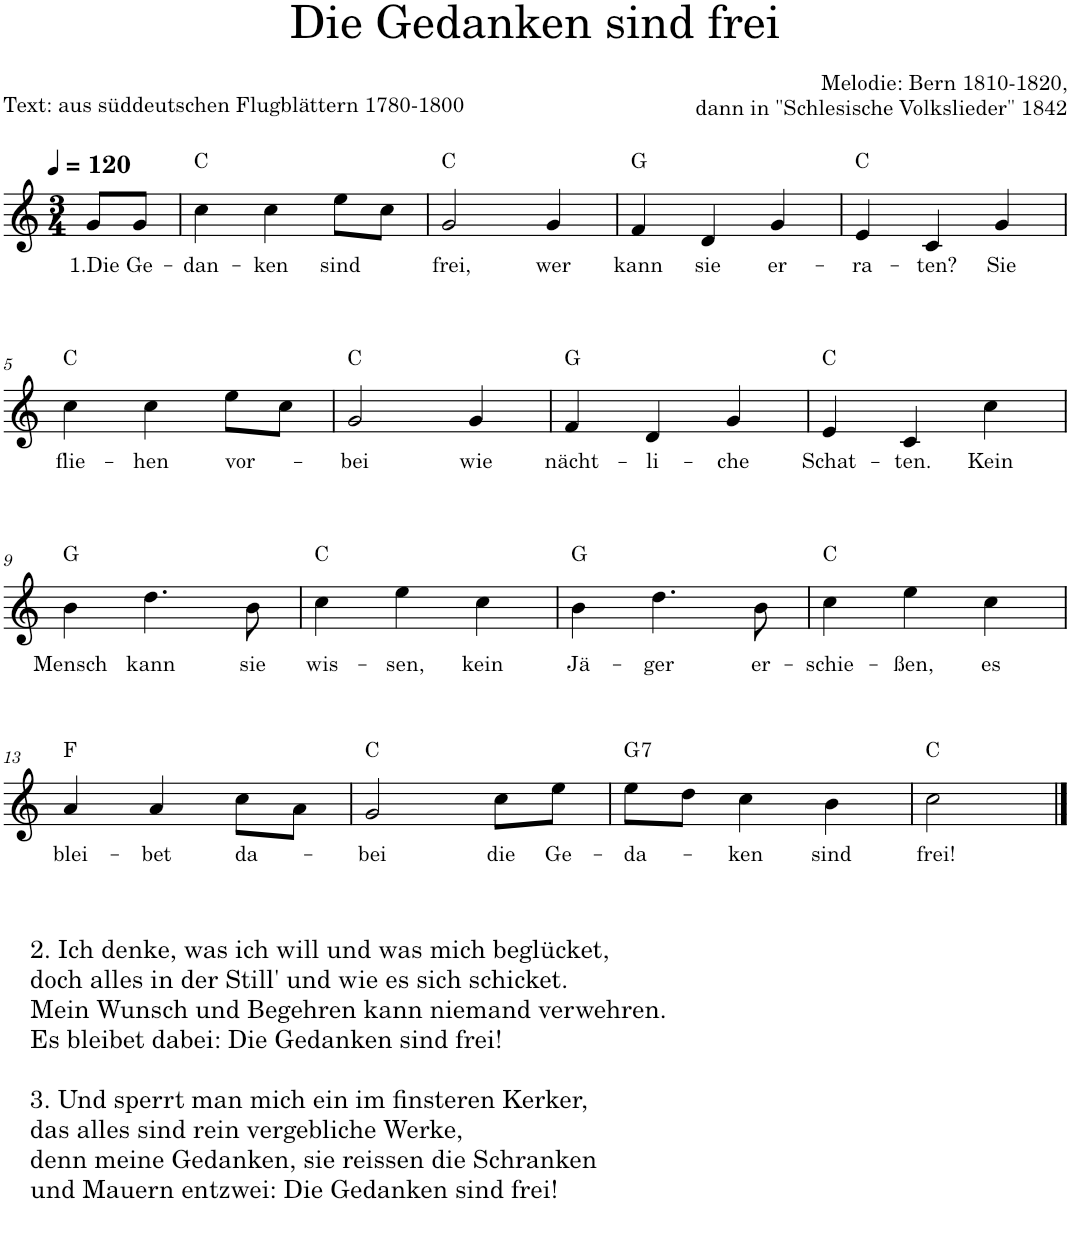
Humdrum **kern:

**kern	**text	**harte
*part1	*part1	*part1
*staff1	*staff1	*
*I"Klavier	*	*
*I'Klav.	*	*
*clefG2	*	*
*k[]	*	*
*M3/4	*	*
*MM120	*	*
=	=	=
!	!LO:LY:b	!
8g/L	1.Die	.
!	!LO:LY:b	!
8g/J	Ge-	.
=1	=1	=1
!	!LO:LY:b	!
4cc\	-dan-	C:maj
!	!LO:LY:b	!
4cc\	-ken	.
!	!LO:LY:b	!
8ee\L	sind	.
8cc\J	.	.
=2	=2	=2
!	!LO:LY:b	!
2g/	frei,	C:maj
!	!LO:LY:b	!
4g/	wer	.
=3	=3	=3
!	!LO:LY:b	!
4f/	kann	G:maj
!	!LO:LY:b	!
4d/	sie	.
!	!LO:LY:b	!
4g/	er-	.
=4	=4	=4
!	!LO:LY:b	!
4e/	-ra-	C:maj
!	!LO:LY:b	!
4c/	-ten?	.
!	!LO:LY:b	!
4g/	Sie	.
!!LO:LB:g=z
=5	=5	=5
!	!LO:LY:b	!
4cc\	flie-	C:maj
!	!LO:LY:b	!
4cc\	-hen	.
!	!LO:LY:b	!
8ee\L	vor-	.
8cc\J	.	.
=6	=6	=6
!	!LO:LY:b	!
2g/	-bei	C:maj
!	!LO:LY:b	!
4g/	wie	.
=7	=7	=7
!	!LO:LY:b	!
4f/	nächt-	G:maj
!	!LO:LY:b	!
4d/	-li-	.
!	!LO:LY:b	!
4g/	-che	.
=8	=8	=8
!	!LO:LY:b	!
4e/	Schat-	C:maj
!	!LO:LY:b	!
4c/	-ten.	.
!	!LO:LY:b	!
4cc\	Kein	.
!!LO:LB:g=z
=9	=9	=9
!	!LO:LY:b	!
4b\	Mensch	G:maj
!	!LO:LY:b	!
4.dd\	kann	.
!	!LO:LY:b	!
8b\	sie	.
=10	=10	=10
!	!LO:LY:b	!
4cc\	wis-	C:maj
!	!LO:LY:b	!
4ee\	-sen,	.
!	!LO:LY:b	!
4cc\	kein	.
=11	=11	=11
!	!LO:LY:b	!
4b\	Jä-	G:maj
!	!LO:LY:b	!
4.dd\	ger	.
!	!LO:LY:b	!
8b\	er-	.
=12	=12	=12
!	!LO:LY:b	!
4cc\	-schie-	C:maj
!	!LO:LY:b	!
4ee\	-ßen,	.
!	!LO:LY:b	!
4cc\	es	.
!!LO:LB:g=z
=13	=13	=13
!	!LO:LY:b	!
4a/	blei-	F:maj
!	!LO:LY:b	!
4a/	-bet	.
!	!LO:LY:b	!
8cc\L	da-	.
8a\J	.	.
=14	=14	=14
!	!LO:LY:b	!
2g/	-bei	C:maj
!	!LO:LY:b	!
8cc\L	die	.
!	!LO:LY:b	!
8ee\J	Ge-	.
=15	=15	=15
!	!LO:LY:b	!LO:H:kt=7
8ee\L	-da-	G:7
8dd\J	.	.
!	!LO:LY:b	!
4cc\	-ken	.
!	!LO:LY:b	!
4b\	sind	.
=16	=16	=16
!LO:TX:b:t=2. Ich denke, was ich will und was mich beglücket,	!	!
!LO:TX:b:t=doch alles in der Still' und wie es sich schicket.	!	!
!LO:TX:b:t=Mein Wunsch und Begehren kann niemand verwehren.	!	!
!LO:TX:b:t=Es bleibet dabei&colon; Die Gedanken sind frei!	!	!
!LO:TX:b:t=3. Und sperrt man mich ein im finsteren Kerker,	!	!
!LO:TX:b:t=das alles sind rein vergebliche Werke,	!	!
!LO:TX:b:t=denn meine Gedanken, sie reissen die Schranken	!	!
!LO:TX:b:t=und Mauern entzwei&colon; Die Gedanken sind frei!	!	!
!	!LO:LY:b	!
2cc\	frei!	C:maj
==	==	==
*-	*-	*-
